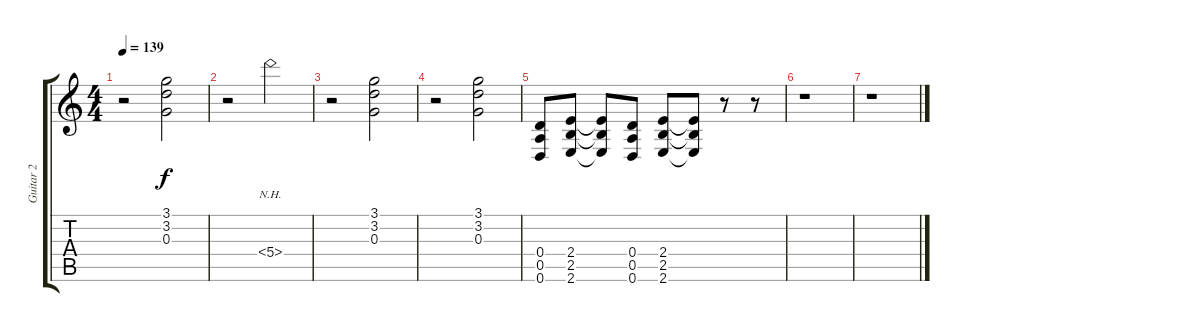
\track ("Guitar 2" "Guitar 2") {instrument electricguitarclean}
\staff {score tabs}
\tuning (E4 B3 G3 D3 A2 D2) {hide}
\ts (4 4)
\tempo 139
\clef g2
\ks c
r.2{dy f} (3.1 3.2 0.3).2 |
r.2 5.4{nh}.2 |
r.2 (3.1 3.2 0.3).2 |
r.2 (3.1 3.2 0.3).2 |
(0.4 0.5 0.6).8 (2.4 2.5 2.6).8 (2.4{t} 2.5{t} 2.6{t}).8 (0.4 0.5 0.6).8 (2.4 2.5 2.6).8 (2.4{t} 2.5{t} 2.6{t}).8 r.8 r.8 |
r.1 |
r.1
